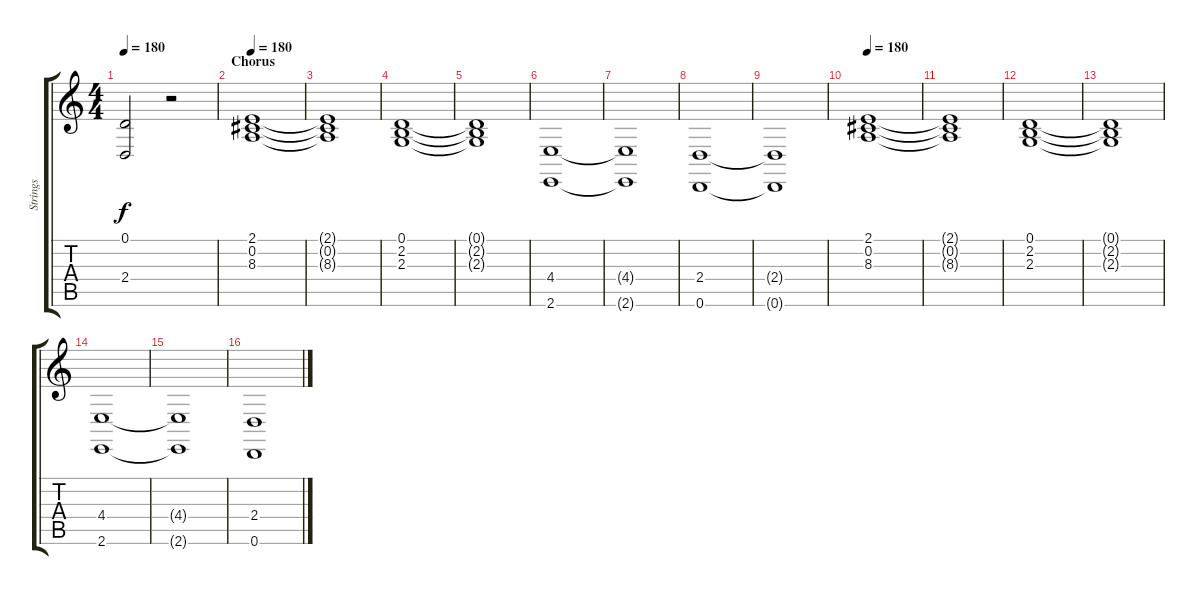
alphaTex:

\track ("Strings" "Strings") {instrument stringensemble1}
\staff {score tabs}
\tuning (D4 A3 F3 C3 G2 D2) {hide}
\ts (4 4)
\tempo 180
\clef g2
\ks c
(0.1{t} 2.4{t}).2{dy f} r.2 |
\section ("" "Chorus")
\tempo 180
(2.1 0.2 8.3).1{instrument choiraahs} |
(2.1{t} 0.2{t} 8.3{t}).1 |
(0.1 2.2 2.3).1 |
(0.1{t} 2.2{t} 2.3{t}).1 |
(4.4 2.6).1 |
(4.4{t} 2.6{t}).1 |
(2.4 0.6).1 |
(2.4{t} 0.6{t}).1 |
\tempo 180
(2.1 0.2 8.3).1{instrument choiraahs} |
(2.1{t} 0.2{t} 8.3{t}).1 |
(0.1 2.2 2.3).1 |
(0.1{t} 2.2{t} 2.3{t}).1 |
(4.4 2.6).1 |
(4.4{t} 2.6{t}).1 |
(2.4 0.6).1
